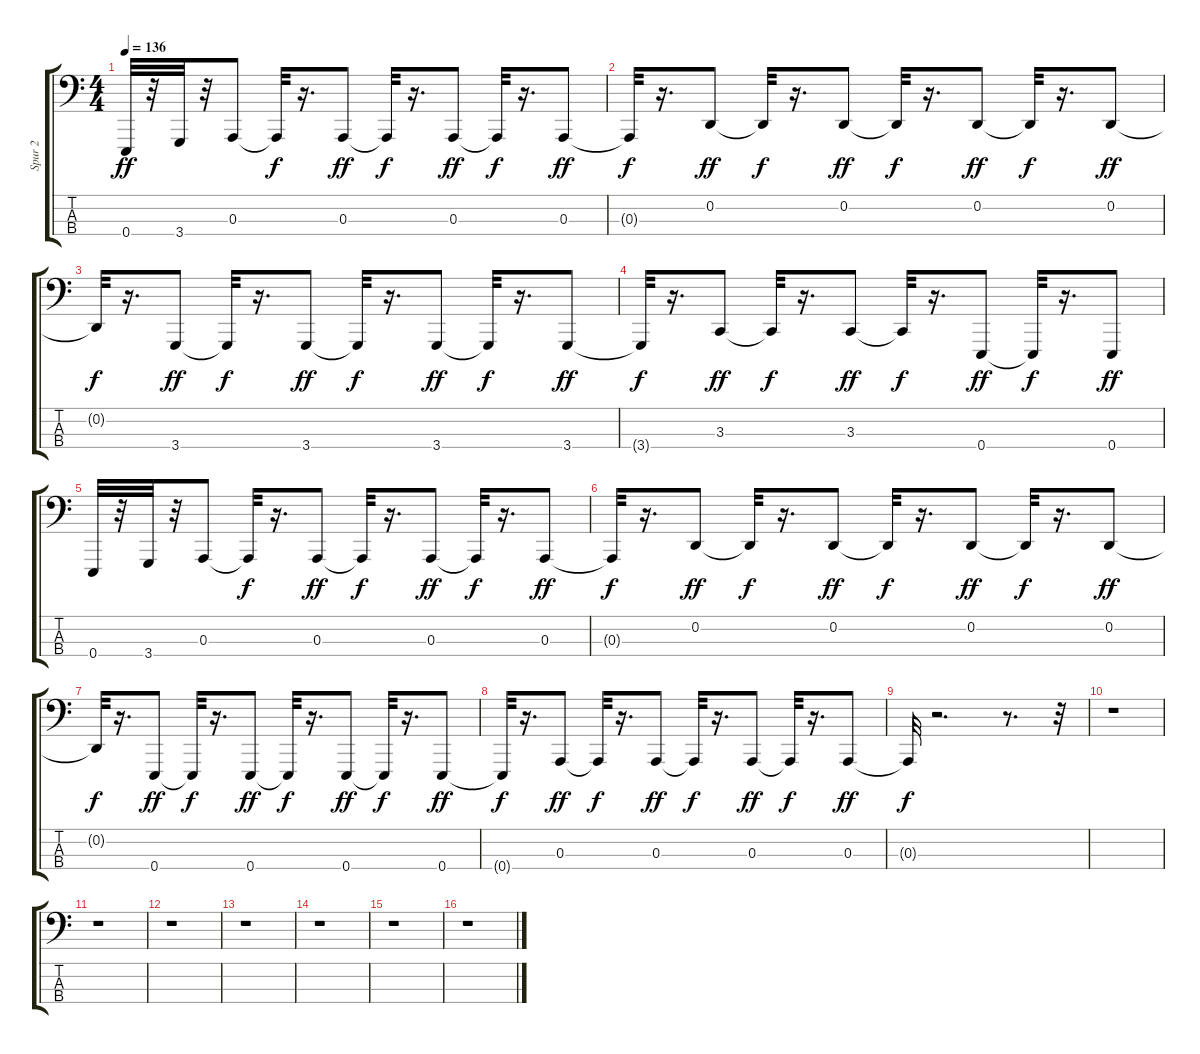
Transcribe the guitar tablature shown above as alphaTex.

\track ("Spur 2" "Spur 2") {instrument acousticgrandpiano}
\staff {score tabs}
\tuning (G2 D2 A1 E1) {hide}
\ts (4 4)
\tempo 136
\clef f4
\ks c
0.4.32{dy ff} r.32 3.4.32 r.32 0.3.8 0.3{t}.32{dy f} r.16{d} 0.3.8{dy ff} 0.3{t}.32{dy f} r.16{d} 0.3.8{dy ff} 0.3{t}.32{dy f} r.16{d} 0.3.8{dy ff} |
0.3{t}.32{dy f} r.16{d} 0.2.8{dy ff} 0.2{t}.32{dy f} r.16{d} 0.2.8{dy ff} 0.2{t}.32{dy f} r.16{d} 0.2.8{dy ff} 0.2{t}.32{dy f} r.16{d} 0.2.8{dy ff} |
0.2{t}.32{dy f} r.16{d} 3.4.8{dy ff} 3.4{t}.32{dy f} r.16{d} 3.4.8{dy ff} 3.4{t}.32{dy f} r.16{d} 3.4.8{dy ff} 3.4{t}.32{dy f} r.16{d} 3.4.8{dy ff} |
3.4{t}.32{dy f} r.16{d} 3.3.8{dy ff} 3.3{t}.32{dy f} r.16{d} 3.3.8{dy ff} 3.3{t}.32{dy f} r.16{d} 0.4.8{dy ff} 0.4{t}.32{dy f} r.16{d} 0.4.8{dy ff} |
0.4.32 r.32 3.4.32 r.32 0.3.8 0.3{t}.32{dy f} r.16{d} 0.3.8{dy ff} 0.3{t}.32{dy f} r.16{d} 0.3.8{dy ff} 0.3{t}.32{dy f} r.16{d} 0.3.8{dy ff} |
0.3{t}.32{dy f} r.16{d} 0.2.8{dy ff} 0.2{t}.32{dy f} r.16{d} 0.2.8{dy ff} 0.2{t}.32{dy f} r.16{d} 0.2.8{dy ff} 0.2{t}.32{dy f} r.16{d} 0.2.8{dy ff} |
0.2{t}.32{dy f} r.16{d} 0.4.8{dy ff} 0.4{t}.32{dy f} r.16{d} 0.4.8{dy ff} 0.4{t}.32{dy f} r.16{d} 0.4.8{dy ff} 0.4{t}.32{dy f} r.16{d} 0.4.8{dy ff} |
0.4{t}.32{dy f} r.16{d} 0.3.8{dy ff} 0.3{t}.32{dy f} r.16{d} 0.3.8{dy ff} 0.3{t}.32{dy f} r.16{d} 0.3.8{dy ff} 0.3{t}.32{dy f} r.16{d} 0.3.8{dy ff} |
0.3{t}.32{dy f} r.2{d} r.8{d} r.32 |
r.1 |
r.1 |
r.1 |
r.1 |
r.1 |
r.1 |
r.1
